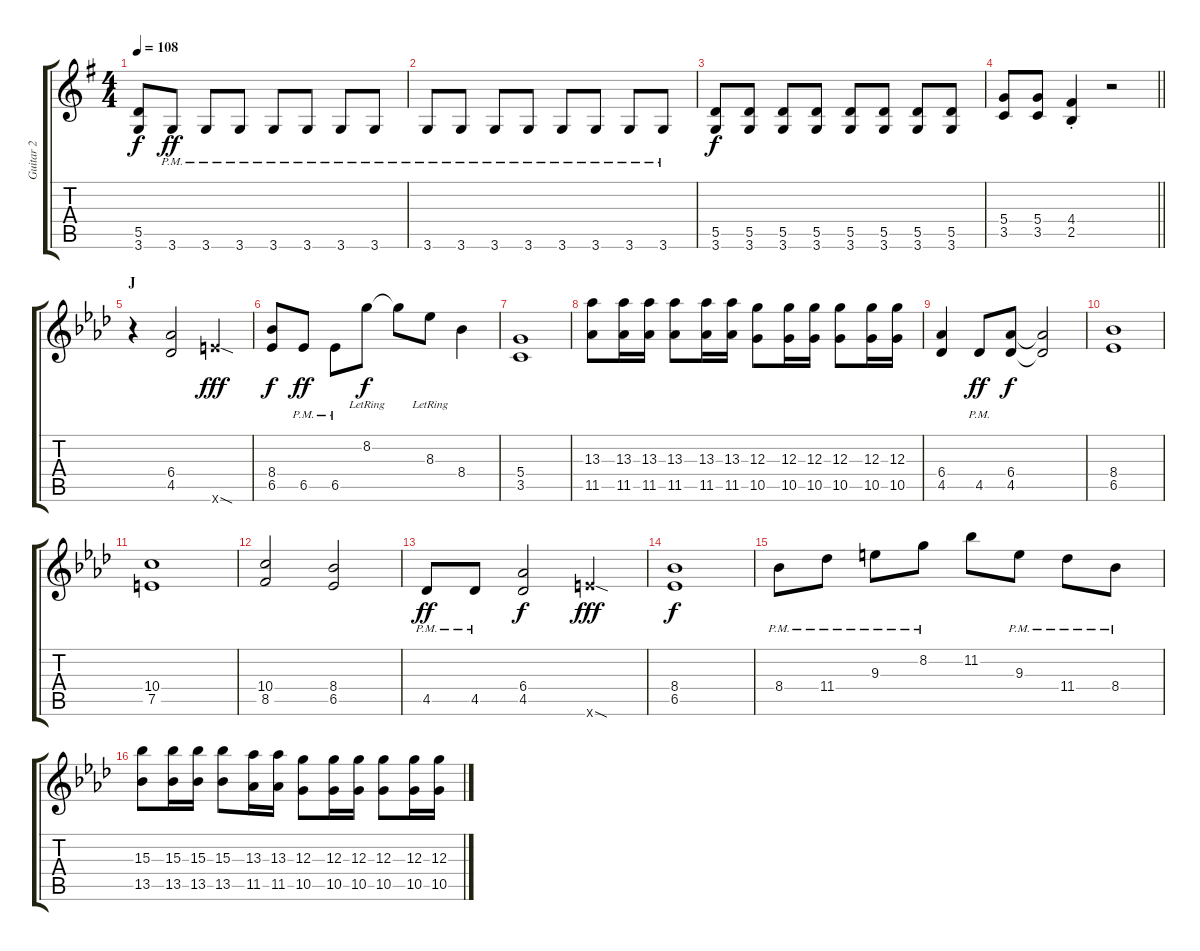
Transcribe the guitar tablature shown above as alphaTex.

\track ("Guitar 2" "Guitar 2") {instrument distortionguitar}
\staff {score tabs}
\tuning (E4 B3 G3 D3 A2 E2) {hide}
\ts (4 4)
\tempo 108
\clef g2
\ks g
(5.5 3.6).8{dy f} 3.6{pm}.8{dy ff} 3.6{pm}.8 3.6{pm}.8 3.6{pm}.8 3.6{pm}.8 3.6{pm}.8 3.6{pm}.8 |
3.6{pm}.8 3.6{pm}.8 3.6{pm}.8 3.6{pm}.8 3.6{pm}.8 3.6{pm}.8 3.6{pm}.8 3.6{pm}.8 |
(5.5 3.6).8{dy f} (5.5 3.6).8 (5.5 3.6).8 (5.5 3.6).8 (5.5 3.6).8 (5.5 3.6).8 (5.5 3.6).8 (5.5 3.6).8 |
\barLineRight lightlight
(5.4 3.5).8 (5.4 3.5).8 (4.4{st} 2.5{st}).4 r.2 |
\section ("" "J")
\ks ab
r.4{volume 9 balance 0} (6.4 4.5).2 12.6{sod x}.4{dy fff} |
(8.4 6.5).8{dy f} 6.5{pm}.8{dy ff} 6.5{pm}.8 8.2{lr}.8{dy f} 8.2{t}.8 8.3{lr}.8 8.4.4 |
(5.4 3.5).1 |
(13.3 11.5).8 (13.3 11.5).16 (13.3 11.5).16 (13.3 11.5).8 (13.3 11.5).16 (13.3 11.5).16 (12.3 10.5).8 (12.3 10.5).16 (12.3 10.5).16 (12.3 10.5).8 (12.3 10.5).16 (12.3 10.5).16 |
(6.4 4.5).4 4.5{pm}.8{dy ff} (6.4 4.5).8{dy f} (6.4{t} 4.5{t}).2 |
(8.4 6.5).1 |
(10.4 7.5).1 |
(10.4 8.5).2 (8.4 6.5).2 |
4.5{pm}.8{dy ff} 4.5{pm}.8 (6.4 4.5).2{dy f} 12.6{sod x}.4{dy fff} |
(8.4 6.5).1{dy f} |
8.4{pm}.8 11.4{pm}.8 9.3{pm}.8 8.2{pm}.8 11.2.8 9.3{pm}.8 11.4{pm}.8 8.4{pm}.8 |
(15.3 13.5).8 (15.3 13.5).16 (15.3 13.5).16 (15.3 13.5).8 (13.3 11.5).16 (13.3 11.5).16 (12.3 10.5).8 (12.3 10.5).16 (12.3 10.5).16 (12.3 10.5).8 (12.3 10.5).16 (12.3 10.5).16
